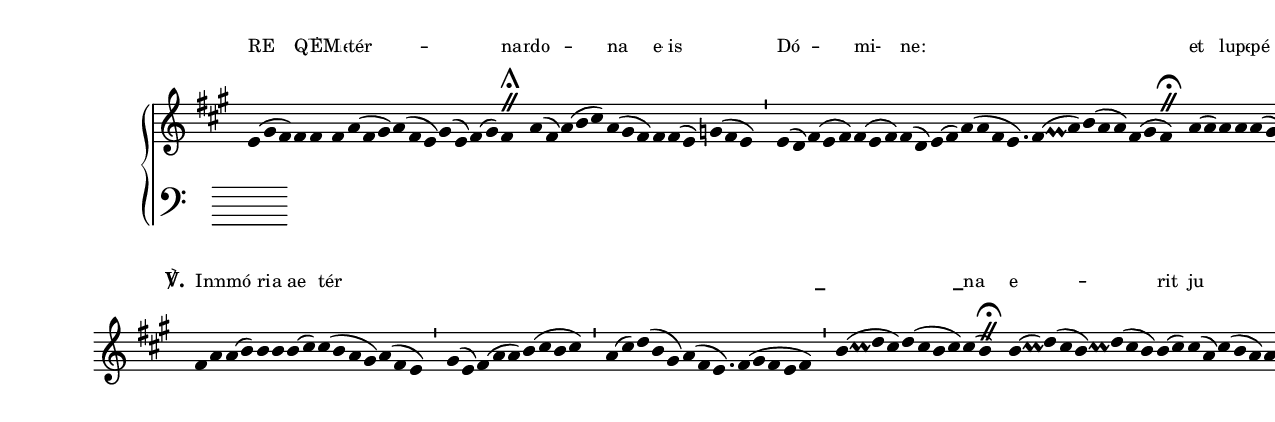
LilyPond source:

\version "2.22.0"
\include "gregorian.ly"
\version "2.22.0"

%divisioMinima = {
%  \once \override BreathingSign  #'stencil = #ly:breathing-sign::divisio-minima
%
%  % Workaround: add padding.  Correct fix would be spacing engine handle this.
%  \once \override BreathingSign.minimum-X-extent = #'(-1.0 . 0.0)
%  \once \override BreathingSign.minimum-Y-extent = #'(-2.5 . 2.5)
%  %\once \override \barAlways = ##t
%
%  \breathe \bar ""
%}
%divisioMaior = {
%  \once \override BreathingSign  #'stencil = #ly:breathing-sign::divisio-maior
%  \once \override BreathingSign  #'Y-offset = #0
%
%  % Workaround: add padding.  Correct fix would be spacing engine handle this.
%  \once \override BreathingSign.minimum-X-extent = #'(-1.0 . 0.0)
%  \once \override BreathingSign.minimum-Y-extent = #'(-2.5 . 2.5)
%  %\once \override \barAlways = ##t
%
%  \breathe \bar ""
%}
%divisioMaxima = {
%  \once \override BreathingSign  #'stencil = #ly:breathing-sign::divisio-maxima
%  \once \override BreathingSign  #'Y-offset = #0
%%
%%  % Workaround: add padding.  Correct fix would be spacing engine handle this.
%  \once \override BreathingSign.minimum-X-extent = #'(-1.0 . 0.0)
%  \once \override BreathingSign.minimum-Y-extent = #'(-2.5 . 2.5)
%%  %\once \override \barAlways = ##t
%%
%%  \breathe \bar ""
%%  \breathe \bar "|"
%\bar "|"
%}
%
%finalis = {
%  \once \override BreathingSign  #'stencil = #ly:breathing-sign::finalis
%  \once \override BreathingSign  #'Y-offset = #0
%%
%%  % Workaround: add padding.  Correct fix would be spacing engine handle this.
%  \once \override BreathingSign.minimum-X-extent = #'(-1.0 . 0.0)
%  \once \override BreathingSign.minimum-Y-extent = #'(-2.5 . 2.5)
%%  \once \override BreathingSign  #'extra-spacing-height = #'(-0.5 . 0.5)
%%
%%  \breathe
%  \bar "||"
%}

%
% Voice leading lines are drawn as dotted glissandi
%
voiceLineStyle = {
  \override Glissando #'style = #'dotted-line
  \override Glissando #'thickness = #2.0
  \override NoteColumn #'force-hshift = #0
  \override NoteHead #'transparent = ##t
}

voiceLine =
#(define-music-function
  (parser location staffA staffB noteA noteB)
  (string? string? ly:music? ly:music?)
  #{
    \change Staff = #staffA <>\glissando #noteA
    \change Staff = #staffB #noteB
  #})

allowVoiceLineBreak = {
  \once \override Glissando.breakable = ##t
  \once \override Glissando.after-line-breaking = ##t
}

offsetVoiceLineY = { \once \overrideProperty Glissando.Y-offset #0.2 }



quarterBar = { \divisioMinima }
halfBar = { \divisioMaior }
singleBar = { \divisioMaxima }
doubleBar = { \finalis }
forceBreak  = { \bar "" \break }
shiftRight  = { \once \override NoteColumn #'force-hshift = #0.9 }
shiftRightB = { \once \override NoteColumn #'force-hshift = #1.6 }


% Engraver built to automatically space slurred note groups:
% still very work in progress.
%
% TODO: Refine spacing logic
%
% Logic: Spaces note columns 0.8 units inside of slurs, 5 units immediately after slurs,
% and 3 units for syllables of only one note
%
% Relies on the "\consists" inside of the layout block and manually setting \new Voice = "chant" for the voice controlling slurs
#(define lyrics-space '())
#(define (Slur_spacing_engraver context)
   (let ((slur-on #f)
         (slur #f)
         (tie #f)
         (columns '()))
     (make-engraver
       (listeners
         ((slur-event engraver event)
            (if slur-on (set! slur #t))
            (if (not slur-on) (set! slur-on #t) (set! slur-on #f)))
         ((tie-event engraver event)
            (set! tie event)))
       (acknowledgers
         ((note-head-interface engraver grob source-engraver)
            (set! columns (cons grob columns)))
         ((lyric-syllable-interface engraver grob source-engraver)
            (set! lyrics-space (cons (cdr (ly:grob-property grob 'X-extent)) lyrics-space))
            (ly:grob-set-property! grob 'X-extent '(0 . 0))))
       ((process-acknowledged engraver)
        (if columns (for-each
            (lambda (column)
              (let ((text-space (if (null? lyrics-space) 2 (+ 1 (car lyrics-space)))))
              (define space (* (if (null? (ly:grob-object column 'dot)) 1 1.5) (+ (if slur-on 1 text-space) (if slur (if tie -1 1) 0))))
              (if (equal? (ly:context-id context) "chant")
                        (ly:grob-set-property! (ly:grob-parent column 1) 'X-extent
                        (cons space space))
              )
              (if (and (not slur-on) (null? lyrics-space)) (set! lyrics-space (cdr lyrics-space)))
              )
            )
           columns
          )
        )
       )
       ((stop-translation-timestep engraver)
          (set! slur #f)
          (set! tie #f)
          (set! columns '())))))

%(text-space (+ (if (null? lyrics-left) 2 (if (> (string-length (ly:grob-property (car lyrics-left) 'text)) 2) 3.5 2))
%                                   (if (member (string-ref (ly:grob-property (car lyrics-left) 'text) (- (string-length (ly:grob-property (car lyrics-left) 'text)) 1)) '("," "." ";" ":" "!" "?")) 1 0)))
%
%(if slur-on (ly:grob-set-property! (ly:grob-parent column 1) 'X-extent '(0.8 . 0.8) )
%                   (if slur
%                       (if tie (ly:grob-set-property! (ly:grob-parent column 1) 'X-extent '(2 . 2) )
%                           (ly:grob-set-property! (ly:grob-parent column 1) 'X-extent '(5 . 5) )
%                           )
%                               (ly:grob-set-property! (ly:grob-parent column 1) 'X-extent '(3 . 3) )
%                   )
%                )

% Manual spacing directives. These don't seem to work when the above engraver is enabled
sa = {\once\override NoteColumn.X-extent = #'(1 . 1)}
sb = {\once\override NoteColumn.X-extent = #'(2 . 2)}
sc = {\once\override NoteColumn.X-extent = #'(3 . 3)}
sd = {\once\override NoteColumn.X-extent = #'(4 . 4)}
se = {\once\override NoteColumn.X-extent = #'(5 . 5)}
quil  = {\once\override NoteHead #'stencil = #ly:text-interface::print \once\override NoteHead.text = \markup{\fontsize #1 \musicglyph "scripts.prall"}}

% Layout similar to all scores
\layout {
  % Set basic staff size
  #(layout-set-staff-size 18)
  ragged-last = ##f
    indent = #10
  \context {
    \Staff
    \remove "Time_signature_engraver"
    \override Slur.direction = #UP
    \hide Stem
    \accidentalStyle forget
  }
  \context {
    \GrandStaff
    \override StaffGrouper.staff-staff-spacing =
    #'((basic-distance . 16)
       (minimum-distance . 12)
       (padding . 1)
       (stretchability . 1))
  }
  \context {
    \Voice
    
    % This is what makes the custom engraver work
    \consists #Slur_spacing_engraver
    
    \override Stem.length = #0
    %\override NoteColumn.X-extent = #'(0.8 . 0.8)
    \override Rest.transparent = ##t
  }
  \context {
    \Score
    % Set horizontal spacing inside staff
    \override SpacingSpanner.base-shortest-duration = #(ly:make-moment 1/8)
    
    \override VerticalAxisGroup.staff-staff-spacing = #'((basic-distance . 8)
            (minimum-distance . 8)
            (padding . 0))
  }
  \context {
    \Lyrics
    \consists #Slur_spacing_engraver
    \with { alignAboveContext = "up" }
    \override LyricText #'font-size = #-1
    \override LyricSpace.minimum-distance = #1
    %\override LyricText.X-extent = #'(0 . 0)
    \override LyricText.layer = #5
    \override LyricText.whiteout = ##t
    \override LyricHyphen.padding = #0.5
    %\override LyricText.X-align-on-main-noteheads = ##f
    \override LyricText.parent-alignment-X = #-1
    \override LyricText.self-alignment-X = #-1
  }
}

#(set-default-paper-size "letter")

\paper {
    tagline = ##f
    print-page-number = ##f
    top-margin = 0.625\in
    bottom-margin = 0.625\in
    left-margin = 0.625\in
    right-margin = 0.625\in
    system-system-spacing =
      #'((basic-distance . 14)
         (minimum-distance . 14)
         (padding . 1)
         (stretchability . 1))
  }


global = {
  \cadenzaOn
  \override Glissando #'thickness = #2.0
}

%\header {
%  title = \markup \center-column {"Agnus Dei I." \vspace #1 }
%  tagline = ""
%  composer = ""
%}

%\paper {
%  #(include-special-characters)
%  oddHeaderMarkup = \markup \fill-line {
%    \line {}
%    \center-column {
%      \on-the-fly #first-page     " "
%      \on-the-fly #not-first-page ""
%    }
%    \line { \on-the-fly #print-page-number-check-first \fromproperty #'page:page-number-string }
%  }
%  evenHeaderMarkup = \markup \fill-line {
%    \line { \on-the-fly #print-page-number-check-first \fromproperty #'page:page-number-string }
%    \center-column { "" }
%    \line {}
%  }
%}

chantText = \lyricmode {
	RE -- QUI -- EM \set stanza = "*"
 ae -- tér -- _ _ _ nam do -- _ na e -- is _ Dó -- _ mi -- ne: _ _ _ _ _ et lux per -- pé _ _ _ _ _ tu -- a _ _ _ lú -- _ \set stanza = "_"
 ce -- at e -- _ is. _ _ _ _ _ _ _ _ _ \set stanza = "℣."
 In me -- mó -- ri -- a ae -- tér _ _ _ _ _ _ _ _ \set stanza = "_"
 _ _ \set stanza = "_"
 na e -- _ _ _ rit ju _ _ _ _ _ _ _ _ _ stus: ab au -- di -- ti -- ó -- ne ma _ _ _ _ la _ _ _ \set stanza = "*"
 non _ \set stanza = "_"
 ti -- mé -- _ bit. _ _ _ 
}

chantMusic = {
  \tieDown
	\key a \major
e'4( gis'4 fis'4) fis'4 fis'4 

fis'4 a'4( fis'4 gis'4) a'4( fis'4 e'4) gis'4( e'4) fis'4( gis'4) fis'4 
\divisioMaior
a'4( fis'4) a'4( b'4 cis''4) a'4( gis'4 fis'4) 
fis'4 fis'4( e'4) g'4( fis'4 e'4) 
\divisioMinima
e'4( d'4) fis'4( e'4 fis'4) fis'4( e'4 fis'4) fis'4( d'4) e'4( fis'4) a'4( a'4 fis'4 e'4.) fis'4( \quil gis'4 a'4) b'4( a'4 a'4) fis'4( gis'4 fis'4) 
\divisioMaxima
a'4( a'4) 
a'4 
a'4 a'4( gis'4) a'4( b'4) cis''4( a'4 gis'4) a'4( a'4 gis'4) 
\divisioMinima
b'4( a'4) b'4( a'4 fis'4) fis'4 fis'4( a'4 fis'4 e'4) fis'4( a'4 a'4 fis'4.) a'4( a'4 gis'4 fis'4) a'4( e'4 e'4 d'4) 
\divisioMaxima
d'4( e'4 fis'4) a'4( gis'4 fis'4 gis'4) e'4 fis'4 
a'4( fis'4) a'4( b'4) b'4( a'4) b'4( cis''4 b'4 a'4) 
\divisioMinima
cis''4( a'4) cis''4( d''4 b'4 gis'4) a'4( fis'4 e'4.) fis'4( \quil gis'4 a'4) b'4. a'4( b'4 cis''4) 
\divisioMinima
b'4( cis''4 b'4 cis''4 a'4 fis'4) \quil gis'4( a'4 fis'4) 
\finalis
fis'4 
a'4 a'4( b'4) b'4 b'4 
b'4( cis''4) cis''4( b'4 a'4 gis'4) a'4( fis'4 e'4) 
\divisioMinima
gis'4( e'4) fis'4( a'4 a'4) b'4( cis''4 b'4 cis''4) 
\divisioMinima
a'4( cis''4) d''4( b'4 gis'4) a'4( fis'4 e'4.) fis'4( gis'4 fis'4 e'4 fis'4) 
\divisioMinima
b'4( \quil cis''4 d''4 cis''4) d''4( cis''4 b'4 cis''4) cis''4( b'4) 
\divisioMaxima
b'4( \quil cis''4) d''4( cis''4 b'4) \quil cis''4 d''4( cis''4 b'4) b'4( cis''4) 
cis''4( a'4) cis''4( b'4 a'4) a'4( fis'4.) a'4( a'4 fis'4) a'4. a'4( a'4 a'4 fis'4) 
\divisioMinima
a'4( b'4) cis''4( b'4 a'4) cis''4( b'4 a'4) b'4( fis'4) fis'4 
\divisioMaxima
a'4( a'4) 
a'4 a'4 a'4 a'4 a'4( b'4) 
b'4( a'4 gis'4 e'4.) fis'4( a'4 gis'4 e'4) fis'4( a'4) 
\divisioMinima
gis'4( b'4) cis''4( a'4 fis'4) fis'4( a'4 fis'4 e'4) fis'4( a'4 a'4 fis'4.) a'4( a'4 gis'4 fis'4) a'4( e'4 e'4 d'4) 
\divisioMaxima
d'4( e'4 fis'4) a'4( gis'4 fis'4 gis'4) 
e'4( fis'4) a'4( fis'4) a'4( b'4) b'4( cis''4 a'4 gis'4) a'4( b'4) 
\divisioMinima
e'4( fis'4 a'4 a'4 cis''4 b'4 a'4 gis'4 fis'4) \quil gis'4( a'4 fis'4) 
\finalis
}

altoMusic = {
	}

tenorMusic = {
	}

bassMusic = {
	}

voiceLines = {
  \voiceLineStyle

  % Manually add line break
  %s2
  %\allowVoiceLineBreak
  %\voiceLine "down" "down" a2*3/2 a2*1/2
}

\score{
  <<
    \new Lyrics
    \new GrandStaff <<
      \set GrandStaff.autoBeaming = ##f
      \set GrandStaff.instrumentName = \markup \center-column {
        ""
      }
      \new Staff = up <<
        \new Voice = "chant" {
          \voiceOne \global \chantMusic
        }
        \new Voice {
          \voiceTwo \global \altoMusic
        }
      >>

      \new Staff = down <<
        \clef bass
        \new Voice {
          \voiceOne \global \tenorMusic
        }
        \new Voice {
          \voiceTwo \global \bassMusic
        }
        \new Voice {
          \voiceThree \global \voiceLines
        }
      >>
    >>
    \context Lyrics {
      \lyricsto chant {
        \chantText
      }
    }
  >>
}
